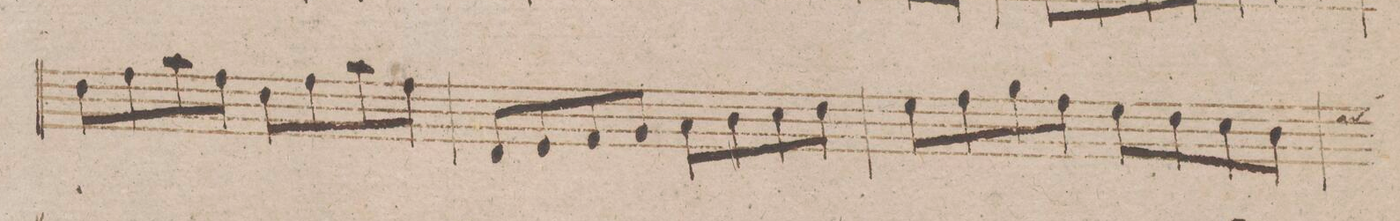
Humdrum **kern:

**kern	**dynam
*I"Violoncello	*
*clefF4	*
*k[b-]	*
*met(c)	*
*M4/4	*
8F\L	.
8A\	.
8c\	.
8A\J	.
8F\L	.
8A\	.
8c\	.
8A\J	.
=136	=136
8FF/L	.
8GG/	.
8AA/	.
8BB-/J	.
8C\L	.
8D\	.
8E\	.
8F\J	.
=137	=137
8G\L	.
8A\	.
8B-\	.
8A\J	.
8G\L	.
8F\	.
8E\	.
8D\J	.
*custos:F	*
=138	=138
*-	*-
